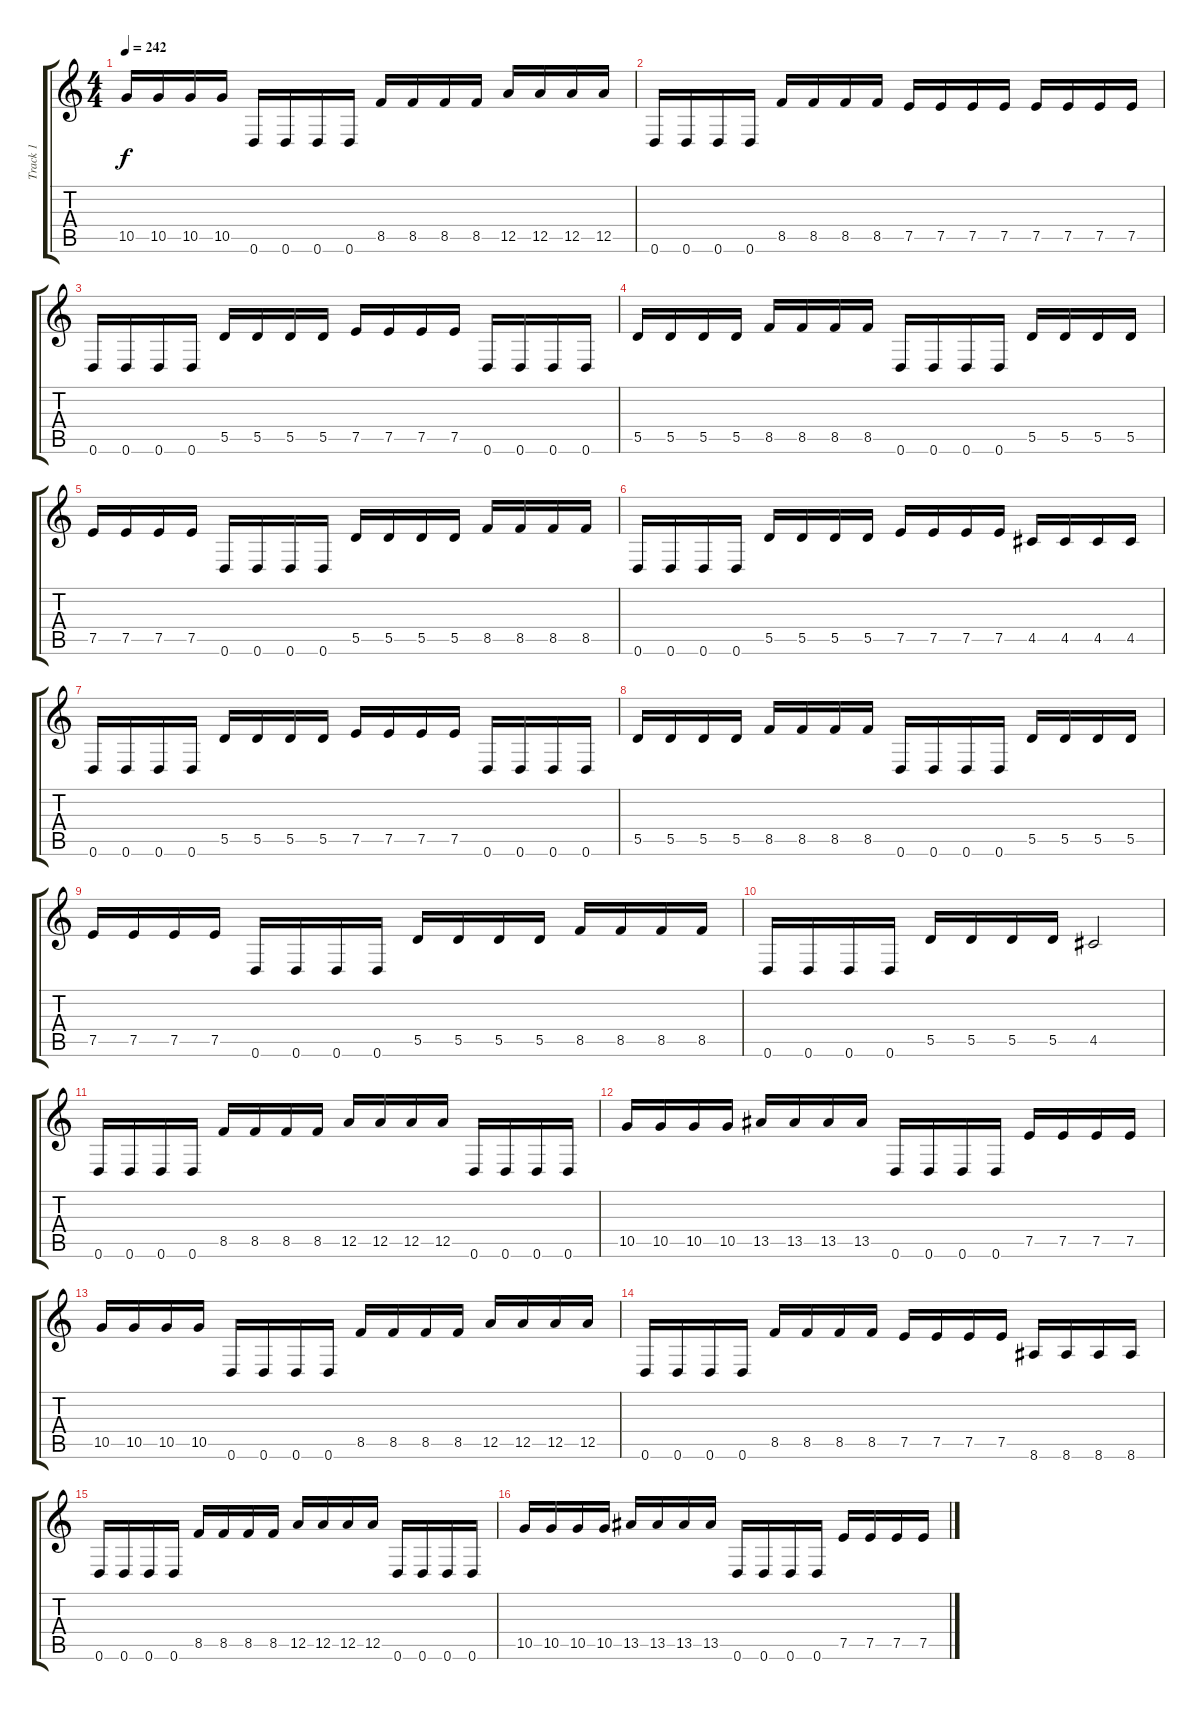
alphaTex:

\track ("Track 1" "Track 1") {instrument distortionguitar}
\staff {score tabs}
\tuning (E4 B3 G3 D3 A2 D2) {hide}
\ts (4 4)
\tempo 242
\clef g2
\ks c
10.5.16{dy f} 10.5.16 10.5.16 10.5.16 0.6.16 0.6.16 0.6.16 0.6.16 8.5.16 8.5.16 8.5.16 8.5.16 12.5.16 12.5.16 12.5.16 12.5.16 |
0.6.16 0.6.16 0.6.16 0.6.16 8.5.16 8.5.16 8.5.16 8.5.16 7.5.16 7.5.16 7.5.16 7.5.16 7.5.16 7.5.16 7.5.16 7.5.16 |
0.6.16 0.6.16 0.6.16 0.6.16 5.5.16 5.5.16 5.5.16 5.5.16 7.5.16 7.5.16 7.5.16 7.5.16 0.6.16 0.6.16 0.6.16 0.6.16 |
5.5.16 5.5.16 5.5.16 5.5.16 8.5.16 8.5.16 8.5.16 8.5.16 0.6.16 0.6.16 0.6.16 0.6.16 5.5.16 5.5.16 5.5.16 5.5.16 |
7.5.16 7.5.16 7.5.16 7.5.16 0.6.16 0.6.16 0.6.16 0.6.16 5.5.16 5.5.16 5.5.16 5.5.16 8.5.16 8.5.16 8.5.16 8.5.16 |
0.6.16 0.6.16 0.6.16 0.6.16 5.5.16 5.5.16 5.5.16 5.5.16 7.5.16 7.5.16 7.5.16 7.5.16 4.5.16 4.5.16 4.5.16 4.5.16 |
0.6.16 0.6.16 0.6.16 0.6.16 5.5.16 5.5.16 5.5.16 5.5.16 7.5.16 7.5.16 7.5.16 7.5.16 0.6.16 0.6.16 0.6.16 0.6.16 |
5.5.16 5.5.16 5.5.16 5.5.16 8.5.16 8.5.16 8.5.16 8.5.16 0.6.16 0.6.16 0.6.16 0.6.16 5.5.16 5.5.16 5.5.16 5.5.16 |
7.5.16 7.5.16 7.5.16 7.5.16 0.6.16 0.6.16 0.6.16 0.6.16 5.5.16 5.5.16 5.5.16 5.5.16 8.5.16 8.5.16 8.5.16 8.5.16 |
0.6.16 0.6.16 0.6.16 0.6.16 5.5.16 5.5.16 5.5.16 5.5.16 4.5.2 |
0.6.16 0.6.16 0.6.16 0.6.16 8.5.16 8.5.16 8.5.16 8.5.16 12.5.16 12.5.16 12.5.16 12.5.16 0.6.16 0.6.16 0.6.16 0.6.16 |
10.5.16 10.5.16 10.5.16 10.5.16 13.5.16 13.5.16 13.5.16 13.5.16 0.6.16 0.6.16 0.6.16 0.6.16 7.5.16 7.5.16 7.5.16 7.5.16 |
10.5.16 10.5.16 10.5.16 10.5.16 0.6.16 0.6.16 0.6.16 0.6.16 8.5.16 8.5.16 8.5.16 8.5.16 12.5.16 12.5.16 12.5.16 12.5.16 |
0.6.16 0.6.16 0.6.16 0.6.16 8.5.16 8.5.16 8.5.16 8.5.16 7.5.16 7.5.16 7.5.16 7.5.16 8.6.16 8.6.16 8.6.16 8.6.16 |
0.6.16 0.6.16 0.6.16 0.6.16 8.5.16 8.5.16 8.5.16 8.5.16 12.5.16 12.5.16 12.5.16 12.5.16 0.6.16 0.6.16 0.6.16 0.6.16 |
10.5.16 10.5.16 10.5.16 10.5.16 13.5.16 13.5.16 13.5.16 13.5.16 0.6.16 0.6.16 0.6.16 0.6.16 7.5.16 7.5.16 7.5.16 7.5.16
